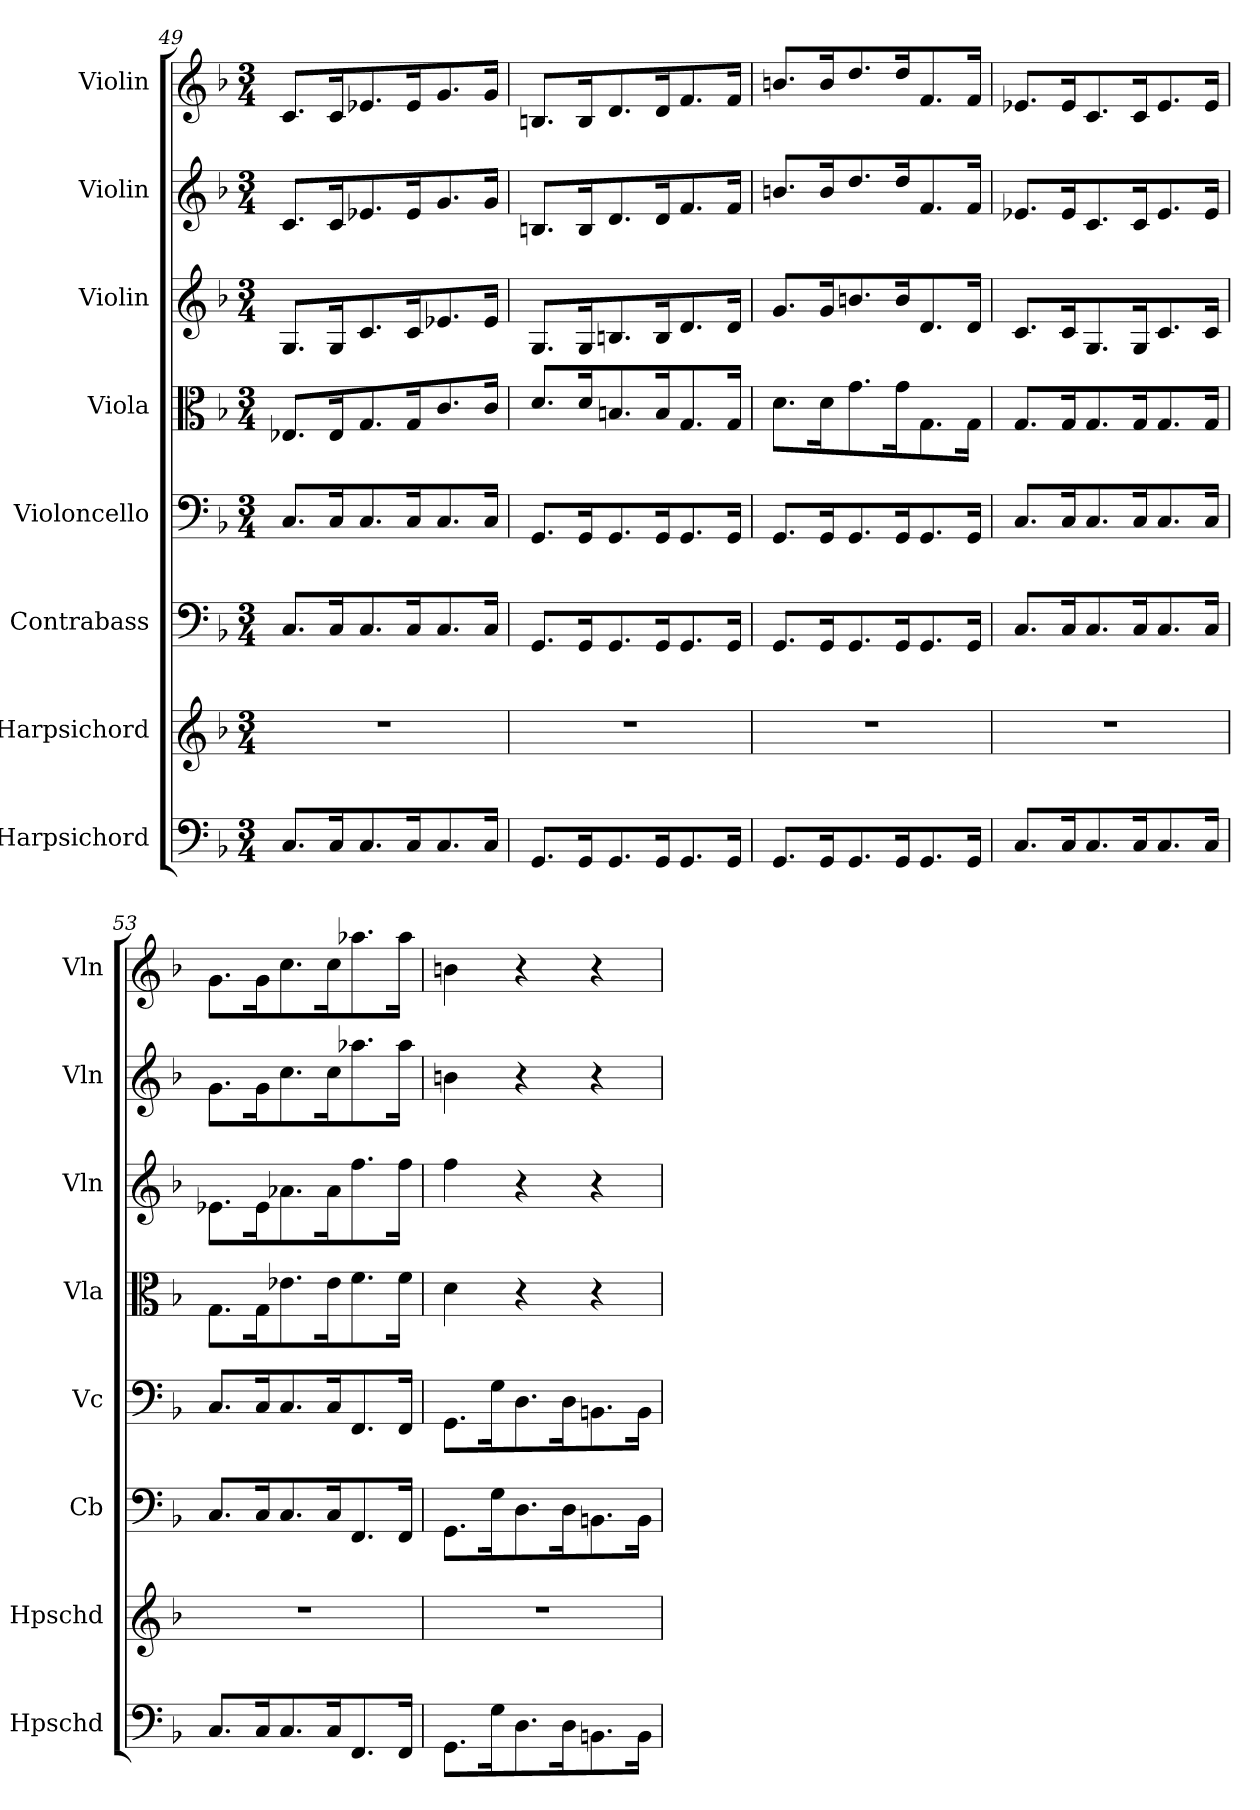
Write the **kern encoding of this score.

**kern	**kern	**kern	**kern	**kern	**kern	**kern	**kern
*part8	*part7	*part6	*part5	*part4	*part3	*part2	*part1
*staff8	*staff7	*staff6	*staff5	*staff4	*staff3	*staff2	*staff1
*I"Harpsichord	*I"Harpsichord	*I"Contrabass	*I"Violoncello	*I"Viola	*I"Violin	*I"Violin	*I"Violin
*I'Hpschd	*I'Hpschd	*I'Cb	*I'Vc	*I'Vla	*I'Vln	*I'Vln	*I'Vln
*clefF4	*clefG2	*clefF4	*clefF4	*clefC3	*clefG2	*clefG2	*clefG2
*k[b-]	*k[b-]	*k[b-]	*k[b-]	*k[b-]	*k[b-]	*k[b-]	*k[b-]
*M3/4	*M3/4	*M3/4	*M3/4	*M3/4	*M3/4	*M3/4	*M3/4
=49	=49	=49	=49	=49	=49	=49	=49
8.C/L	2.r	8.C/L	8.C/L	8.E-X/L	8.G/L	8.c/L	8.c/L
16C/K	.	16C/K	16C/K	16E-/K	16G/K	16c/K	16c/K
8.C/	.	8.C/	8.C/	8.G/	8.c/	8.e-X/	8.e-X/
16C/K	.	16C/K	16C/K	16G/K	16c/K	16e-/K	16e-/K
8.C/	.	8.C/	8.C/	8.c/	8.e-X/	8.g/	8.g/
16C/Jk	.	16C/Jk	16C/Jk	16c/Jk	16e-/Jk	16g/Jk	16g/Jk
=50	=50	=50	=50	=50	=50	=50	=50
8.GG/L	2.r	8.GG/L	8.GG/L	8.d/L	8.G/L	8.Bn/L	8.Bn/L
16GG/K	.	16GG/K	16GG/K	16d/K	16G/K	16B/K	16B/K
8.GG/	.	8.GG/	8.GG/	8.Bn/	8.Bn/	8.d/	8.d/
16GG/K	.	16GG/K	16GG/K	16B/K	16B/K	16d/K	16d/K
8.GG/	.	8.GG/	8.GG/	8.G/	8.d/	8.f/	8.f/
16GG/Jk	.	16GG/Jk	16GG/Jk	16G/Jk	16d/Jk	16f/Jk	16f/Jk
=51	=51	=51	=51	=51	=51	=51	=51
8.GG/L	2.r	8.GG/L	8.GG/L	8.d\L	8.g/L	8.bn/L	8.bn/L
16GG/K	.	16GG/K	16GG/K	16d\K	16g/K	16b/K	16b/K
8.GG/	.	8.GG/	8.GG/	8.g\	8.bn/	8.dd/	8.dd/
16GG/K	.	16GG/K	16GG/K	16g\K	16b/K	16dd/K	16dd/K
8.GG/	.	8.GG/	8.GG/	8.G\	8.d/	8.f/	8.f/
16GG/Jk	.	16GG/Jk	16GG/Jk	16G\Jk	16d/Jk	16f/Jk	16f/Jk
=52	=52	=52	=52	=52	=52	=52	=52
8.C/L	2.r	8.C/L	8.C/L	8.G/L	8.c/L	8.e-X/L	8.e-X/L
16C/K	.	16C/K	16C/K	16G/K	16c/K	16e-/K	16e-/K
8.C/	.	8.C/	8.C/	8.G/	8.G/	8.c/	8.c/
16C/K	.	16C/K	16C/K	16G/K	16G/K	16c/K	16c/K
8.C/	.	8.C/	8.C/	8.G/	8.c/	8.e-/	8.e-/
16C/Jk	.	16C/Jk	16C/Jk	16G/Jk	16c/Jk	16e-/Jk	16e-/Jk
=53	=53	=53	=53	=53	=53	=53	=53
8.C/L	2.r	8.C/L	8.C/L	8.G\L	8.e-X\L	8.g\L	8.g\L
16C/K	.	16C/K	16C/K	16G\K	16e-\K	16g\K	16g\K
8.C/	.	8.C/	8.C/	8.e-X\	8.a-X\	8.cc\	8.cc\
16C/K	.	16C/K	16C/K	16e-\K	16a-\K	16cc\K	16cc\K
8.FF/	.	8.FF/	8.FF/	8.f\	8.ff\	8.aa-X\	8.aa-X\
16FF/Jk	.	16FF/Jk	16FF/Jk	16f\Jk	16ff\Jk	16aa-\Jk	16aa-\Jk
=54	=54	=54	=54	=54	=54	=54	=54
8.GG\L	2.r	8.GG\L	8.GG\L	4d\	4ff\	4bn\	4bn\
16G\K	.	16G\K	16G\K	.	.	.	.
8.D\	.	8.D\	8.D\	4r	4r	4r	4r
16D\K	.	16D\K	16D\K	.	.	.	.
8.BBn\	.	8.BBn\	8.BBn\	4r	4r	4r	4r
16BB\Jk	.	16BB\Jk	16BB\Jk	.	.	.	.
=	=	=	=	=	=	=	=
*-	*-	*-	*-	*-	*-	*-	*-
